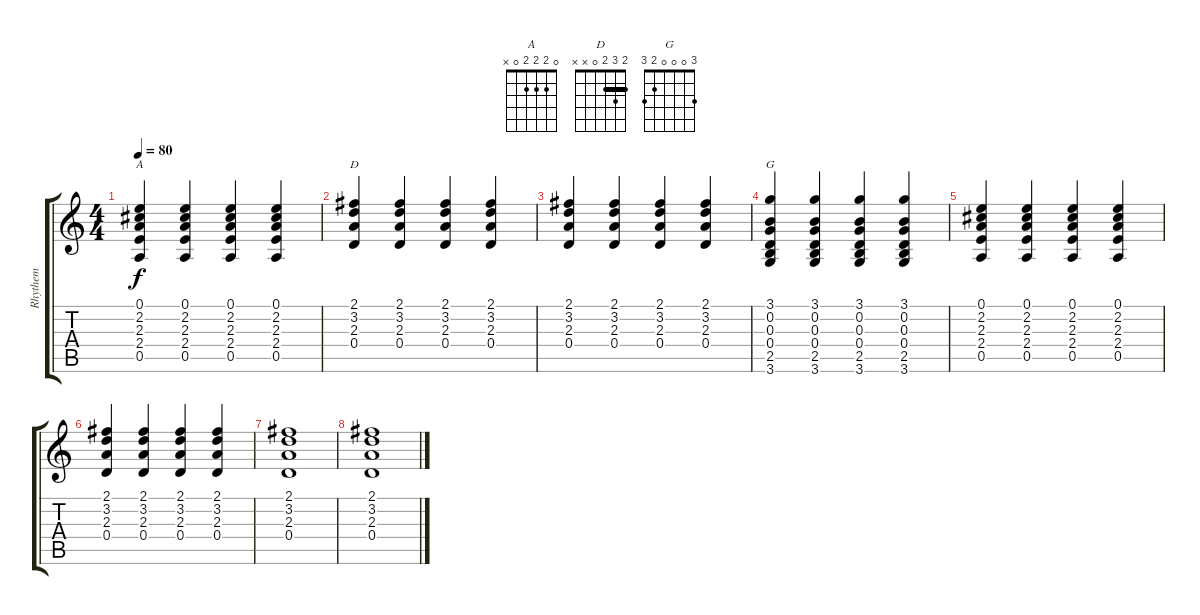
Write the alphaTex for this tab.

\track ("Rhythem" "Rhythem") {instrument acousticguitarsteel}
\staff {score tabs}
\tuning (E4 B3 G3 D3 A2 E2) {hide}
\chord ("A" 0 2 2 2 0 x)
\chord ("D" 2 3 2 0 x x) {barre 2}
\chord ("G" 3 0 0 0 2 3)
\ts (4 4)
\tempo 80
\clef g2
\ks c
(0.1 2.2 2.3 2.4 0.5).4{ch "A" dy f} (0.1 2.2 2.3 2.4 0.5).4 (0.1 2.2 2.3 2.4 0.5).4 (0.1 2.2 2.3 2.4 0.5).4 |
(2.1 3.2 2.3 0.4).4{ch "D"} (2.1 3.2 2.3 0.4).4 (2.1 3.2 2.3 0.4).4 (2.1 3.2 2.3 0.4).4 |
(2.1 3.2 2.3 0.4).4 (2.1 3.2 2.3 0.4).4 (2.1 3.2 2.3 0.4).4 (2.1 3.2 2.3 0.4).4 |
(3.1 0.2 0.3 0.4 2.5 3.6).4{ch "G"} (3.1 0.2 0.3 0.4 2.5 3.6).4 (3.1 0.2 0.3 0.4 2.5 3.6).4 (3.1 0.2 0.3 0.4 2.5 3.6).4 |
(0.1 2.2 2.3 2.4 0.5).4 (0.1 2.2 2.3 2.4 0.5).4 (0.1 2.2 2.3 2.4 0.5).4 (0.1 2.2 2.3 2.4 0.5).4 |
(2.1 3.2 2.3 0.4).4 (2.1 3.2 2.3 0.4).4 (2.1 3.2 2.3 0.4).4 (2.1 3.2 2.3 0.4).4 |
(2.1 3.2 2.3 0.4).1 |
(2.1 3.2 2.3 0.4).1
